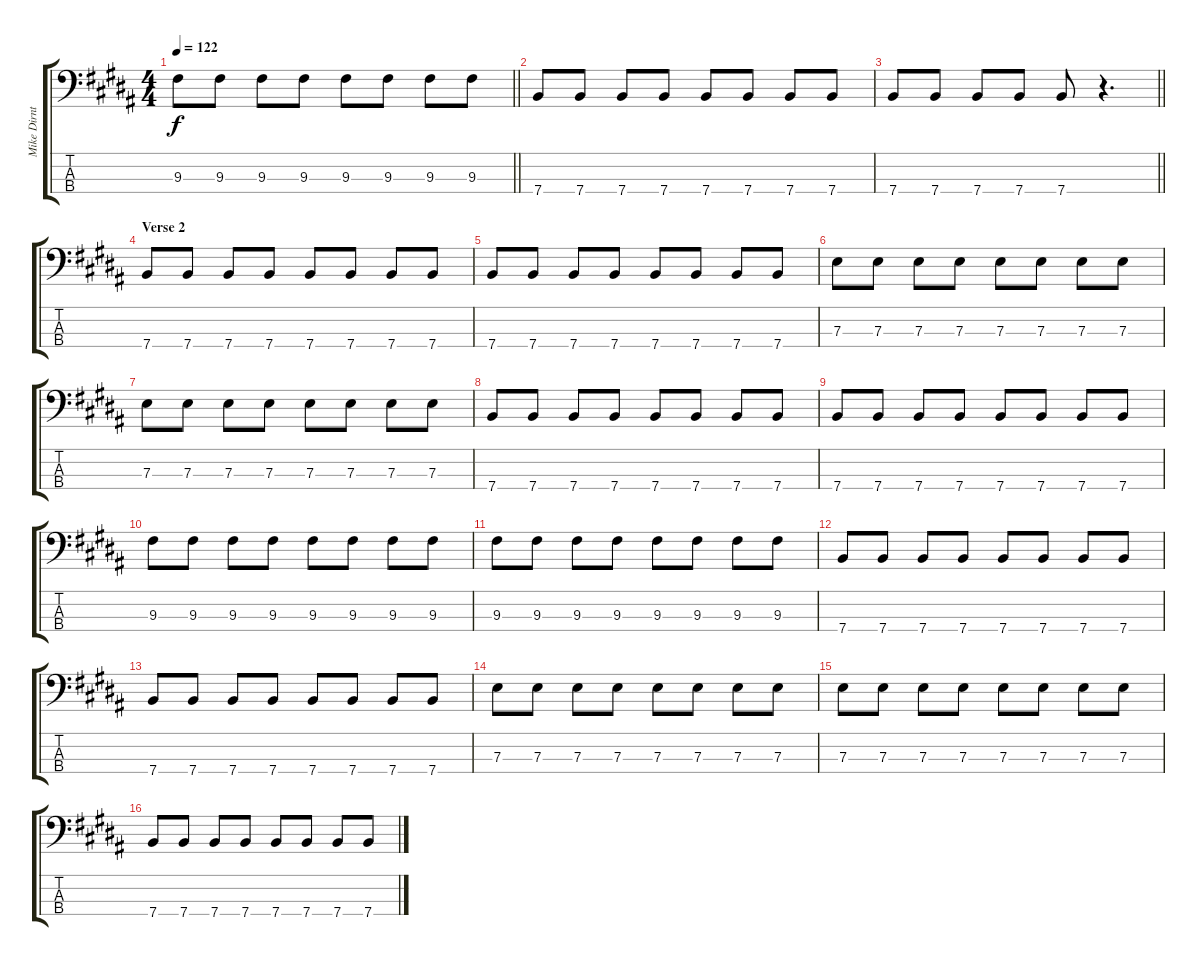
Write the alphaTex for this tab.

\track ("Mike Dirnt (Bass)" "Mike Dirnt") {instrument electricbassfinger}
\staff {score tabs}
\tuning (G2 D2 A1 E1) {hide}
\ts (4 4)
\tempo 122
\clef f4
\barLineRight lightlight
\ks b
9.3.8{dy f} 9.3.8 9.3.8 9.3.8 9.3.8 9.3.8 9.3.8 9.3.8 |
7.4.8 7.4.8 7.4.8 7.4.8 7.4.8 7.4.8 7.4.8 7.4.8 |
\barLineRight lightlight
7.4.8 7.4.8 7.4.8 7.4.8 7.4.8 r.4{d} |
\section ("" "Verse 2")
7.4.8{volume 10 instrument electricbassfinger} 7.4.8 7.4.8 7.4.8 7.4.8 7.4.8 7.4.8 7.4.8 |
7.4.8 7.4.8 7.4.8 7.4.8 7.4.8 7.4.8 7.4.8 7.4.8 |
7.3.8 7.3.8 7.3.8 7.3.8 7.3.8 7.3.8 7.3.8 7.3.8 |
7.3.8 7.3.8 7.3.8 7.3.8 7.3.8 7.3.8 7.3.8 7.3.8 |
7.4.8 7.4.8 7.4.8 7.4.8 7.4.8 7.4.8 7.4.8 7.4.8 |
7.4.8 7.4.8 7.4.8 7.4.8 7.4.8 7.4.8 7.4.8 7.4.8 |
9.3.8 9.3.8 9.3.8 9.3.8 9.3.8 9.3.8 9.3.8 9.3.8 |
9.3.8 9.3.8 9.3.8 9.3.8 9.3.8 9.3.8 9.3.8 9.3.8 |
7.4.8 7.4.8 7.4.8 7.4.8 7.4.8 7.4.8 7.4.8 7.4.8 |
7.4.8 7.4.8 7.4.8 7.4.8 7.4.8 7.4.8 7.4.8 7.4.8 |
7.3.8 7.3.8 7.3.8 7.3.8 7.3.8 7.3.8 7.3.8 7.3.8 |
7.3.8 7.3.8 7.3.8 7.3.8 7.3.8 7.3.8 7.3.8 7.3.8 |
7.4.8 7.4.8 7.4.8 7.4.8 7.4.8 7.4.8 7.4.8 7.4.8
